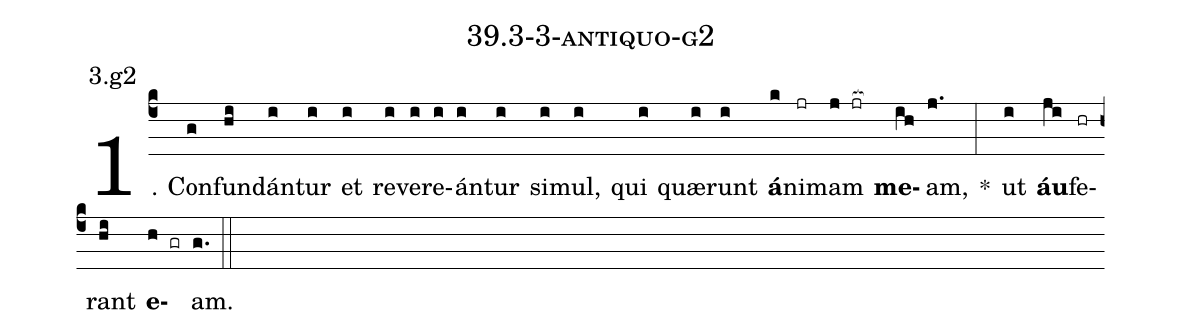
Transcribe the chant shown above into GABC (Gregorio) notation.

name: 39.3-3-antiquo-g2;
annotation: 3.g2;
%%
(c4)1. Con(g)fun(hi)dán(i)tur(i) et(i) re(i)ve(i)re(i)án(i)tur(i) si(i)mul,(i) qui(i) quæ(i)runt(i) <b>á</b>(k)ni(jr)mam(j jr[ocb:1{]) <b>me</b>(ih[ocb:0}])am,(j.) *(:) ut(i) <b>áu</b>(ji)fe(hr)rant(hi) <b>e</b>(h gr)am.(g.) (::)


%E(i) u(i) o(ji) u(hi) a(h) e.(g.) (::)
